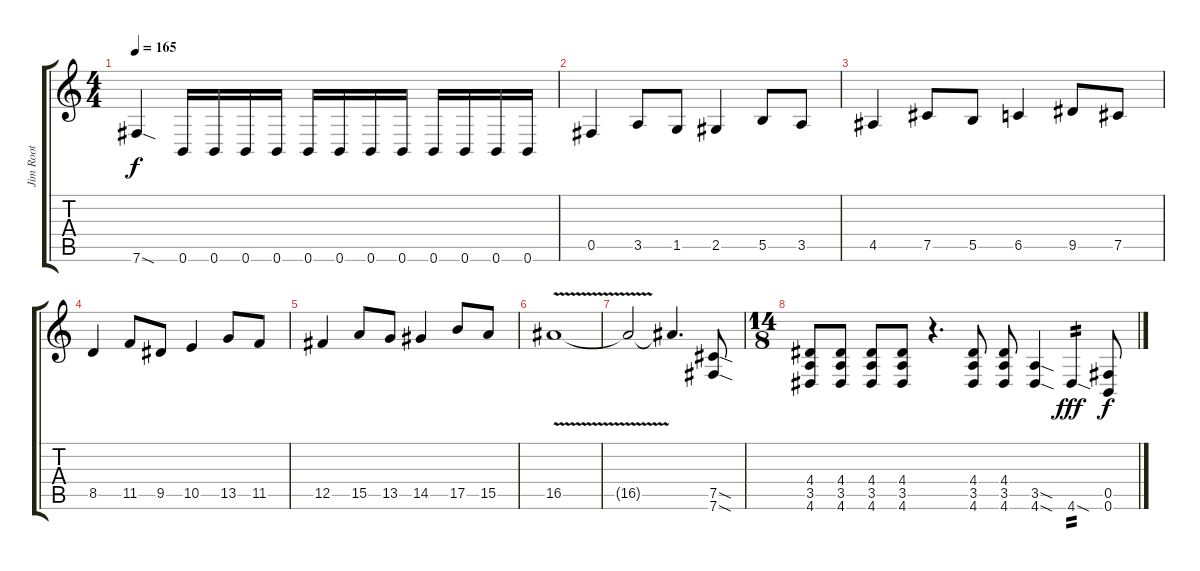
\track ("Jim Root" "Jim Root") {instrument distortionguitar}
\staff {score tabs}
\tuning (Db4 Ab3 E3 B2 Gb2 B1) {hide}
\ts (4 4)
\tempo 165
\clef g2
\ks c
7.6{sod}.4{dy f} 0.6.16 0.6.16 0.6.16 0.6.16 0.6.16 0.6.16 0.6.16 0.6.16 0.6.16 0.6.16 0.6.16 0.6.16{volume 7} |
0.5.4{volume 10} 3.5.8 1.5.8 2.5.4 5.5.8 3.5.8 |
4.5.4 7.5.8 5.5.8 6.5.4 9.5.8 7.5.8 |
8.5.4 11.5.8 9.5.8 10.5.4 13.5.8 11.5.8 |
12.5.4 15.5.8 13.5.8 14.5.4 17.5.8 15.5.8 |
16.5{v}.1 |
16.5{t}.2 16.5{t}.4{d} (7.5{sod} 7.6{sod}).8 |
\ts (14 8)
(4.4 3.5 4.6).8 (4.4 3.5 4.6).8 (4.4 3.5 4.6).8 (4.4 3.5 4.6).8 r.4{d} (4.4 3.5 4.6).8 (4.4 3.5 4.6).8 (3.5{sod} 4.6{sod}).4 4.6{sod}.4{tp 2 dy fff} (0.5 0.6).8{dy f}
